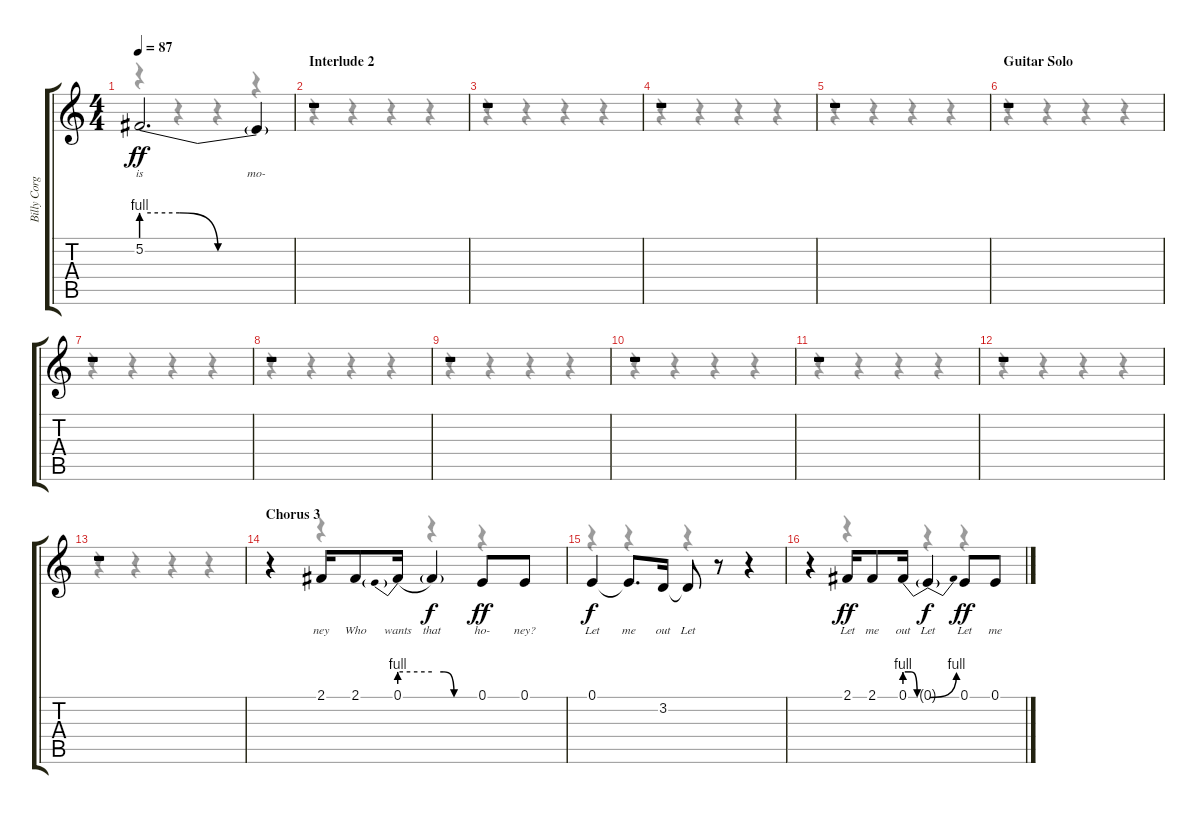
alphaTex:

\track ("Billy Corgan - Vocals" "Billy Corg") {instrument lead2sawtooth}
\staff {score tabs}
\tuning (E4 B3 G3 D3 A2 E2) {hide}
\voice
\ts (4 4)
\tempo 87
\clef g2
\ks c
5.2{be (custom 0 4 15 4 30 0 60 0) t}.2{d lyrics (0 "is") lyrics (1 "") lyrics (2 "") lyrics (3 "") lyrics (4 "") dy ff} 5.2{t}.4{lyrics (0 "mo-") lyrics (1 "") lyrics (2 "") lyrics (3 "") lyrics (4 "")} |
\section ("" "Interlude 2")
r.1 |
r.1 |
r.1 |
r.1 |
\section ("" "Guitar Solo")
r.1 |
r.1 |
r.1 |
r.1 |
r.1 |
r.1 |
r.1 |
r.1 |
\section ("" "Chorus 3")
r.4 2.1.16{lyrics (0 "ney") lyrics (1 "") lyrics (2 "") lyrics (3 "") lyrics (4 "")} 2.1.8{lyrics (0 "Who") lyrics (1 "") lyrics (2 "") lyrics (3 "") lyrics (4 "")} 0.1{be (prebend 0 4 60 4)}.16{lyrics (0 "wants") lyrics (1 "") lyrics (2 "") lyrics (3 "") lyrics (4 "")} 0.1{be (custom 0 4 15 4 30 0 60 0) t}.4{lyrics (0 "that") lyrics (1 "") lyrics (2 "") lyrics (3 "") lyrics (4 "") dy f} 0.1.8{lyrics (0 "ho-") lyrics (1 "") lyrics (2 "") lyrics (3 "") lyrics (4 "") dy ff} 0.1.8{lyrics (0 "ney?") lyrics (1 "") lyrics (2 "") lyrics (3 "") lyrics (4 "")} |
0.1.4{lyrics (0 "Let") lyrics (1 "") lyrics (2 "") lyrics (3 "") lyrics (4 "") dy f} 0.1{t}.8{d lyrics (0 "me") lyrics (1 "") lyrics (2 "") lyrics (3 "") lyrics (4 "")} 3.2.16{lyrics (0 "out") lyrics (1 "") lyrics (2 "") lyrics (3 "") lyrics (4 "")} 3.2{t}.8{lyrics (0 "Let") lyrics (1 "") lyrics (2 "") lyrics (3 "") lyrics (4 "")} r.8 r.4 |
r.4 2.1.16{lyrics (0 "Let") lyrics (1 "") lyrics (2 "") lyrics (3 "") lyrics (4 "") dy ff} 2.1.8{lyrics (0 "me") lyrics (1 "") lyrics (2 "") lyrics (3 "") lyrics (4 "")} 0.1{be (custom 0 4 15 4 30 0 60 0)}.16{lyrics (0 "out") lyrics (1 "") lyrics (2 "") lyrics (3 "") lyrics (4 "")} 0.1{be (bend 0 0 60 4) t}.4{lyrics (0 "Let") lyrics (1 "") lyrics (2 "") lyrics (3 "") lyrics (4 "") dy f} 0.1.8{lyrics (0 "Let") lyrics (1 "") lyrics (2 "") lyrics (3 "") lyrics (4 "") dy ff} 0.1.8{lyrics (0 "me") lyrics (1 "") lyrics (2 "") lyrics (3 "") lyrics (4 "")}
\voice
\clef g2
\ottava regular
\simile none
\ks c
r.4{dy f} r.4 r.4 r.4 |
r.4 r.4 r.4 r.4 |
r.4 r.4 r.4 r.4 |
r.4 r.4 r.4 r.4 |
r.4 r.4 r.4 r.4 |
r.4 r.4 r.4 r.4 |
r.4 r.4 r.4 r.4 |
r.4 r.4 r.4 r.4 |
r.4 r.4 r.4 r.4 |
r.4 r.4 r.4 r.4 |
r.4 r.4 r.4 r.4 |
r.4 r.4 r.4 r.4 |
r.4 r.4 r.4 r.4 |
r.4 r.4 r.4 r.4 |
r.4 r.4 r.4 r.4 |
r.4 r.4 r.4 r.4
